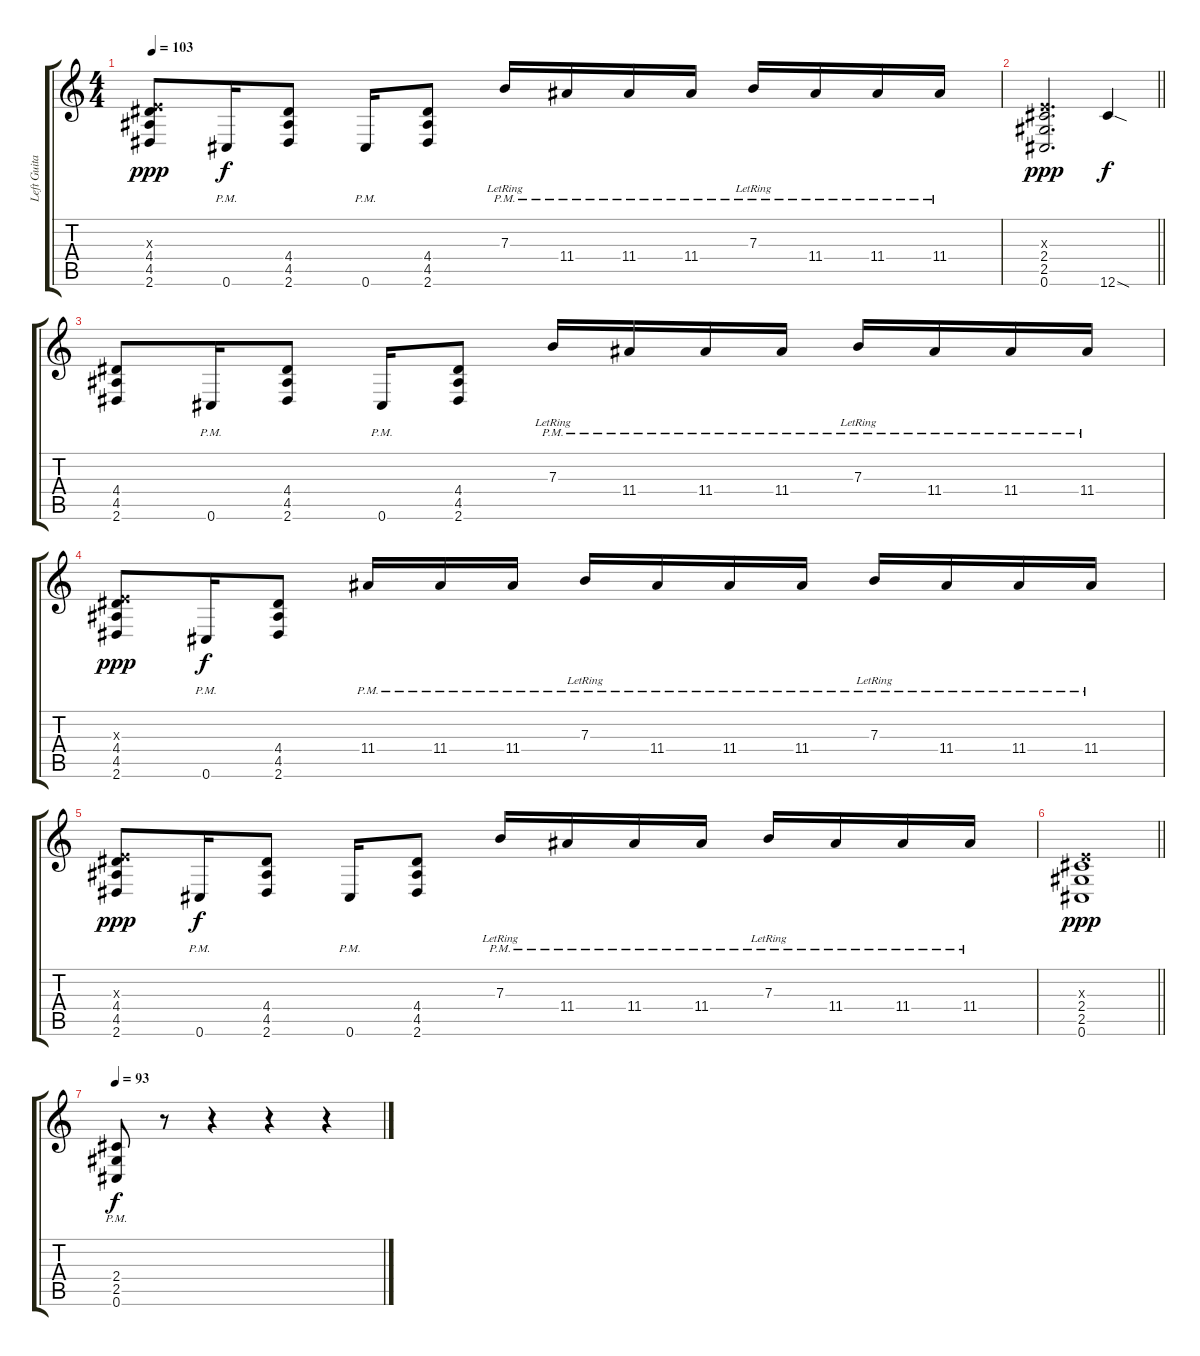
\track ("Left Guitar" "Left Guita") {instrument distortionguitar}
\staff {score tabs}
\tuning (Db4 Ab3 E3 B2 Gb2 Db2) {hide}
\ts (4 4)
\tempo 103
\clef g2
\ks c
(0.3{x} 4.4 4.5 2.6).8{dy ppp} 0.6{pm}.16{dy f} (4.4 4.5 2.6).8 0.6{pm}.16 (4.4 4.5 2.6).8 7.3{pm lr}.16 11.4{pm}.16 11.4{pm}.16 11.4{pm}.16 7.3{pm lr}.16 11.4{pm}.16 11.4{pm}.16 11.4{pm}.16 |
\barLineRight lightlight
(0.3{x} 2.4 2.5 0.6).2{d dy ppp} 12.6{sod}.4{dy f} |
(4.4 4.5 2.6).8 0.6{pm}.16 (4.4 4.5 2.6).8 0.6{pm}.16 (4.4 4.5 2.6).8 7.3{pm lr}.16 11.4{pm}.16 11.4{pm}.16 11.4{pm}.16 7.3{pm lr}.16 11.4{pm}.16 11.4{pm}.16 11.4{pm}.16 |
(0.3{x} 4.4 4.5 2.6).8{dy ppp} 0.6{pm}.16{dy f} (4.4 4.5 2.6).8 11.4{pm}.16 11.4{pm}.16 11.4{pm}.16 7.3{pm lr}.16 11.4{pm}.16 11.4{pm}.16 11.4{pm}.16 7.3{pm lr}.16 11.4{pm}.16 11.4{pm}.16 11.4{pm}.16 |
(0.3{x} 4.4 4.5 2.6).8{dy ppp} 0.6{pm}.16{dy f} (4.4 4.5 2.6).8 0.6{pm}.16 (4.4 4.5 2.6).8 7.3{pm lr}.16 11.4{pm}.16 11.4{pm}.16 11.4{pm}.16 7.3{pm lr}.16 11.4{pm}.16 11.4{pm}.16 11.4{pm}.16 |
\barLineRight lightlight
(0.3{x} 2.4 2.5 0.6).1{dy ppp} |
\tempo 93
(2.4{pm} 2.5{pm} 0.6{pm}).8{dy f} r.8 r.4 r.4 r.4
